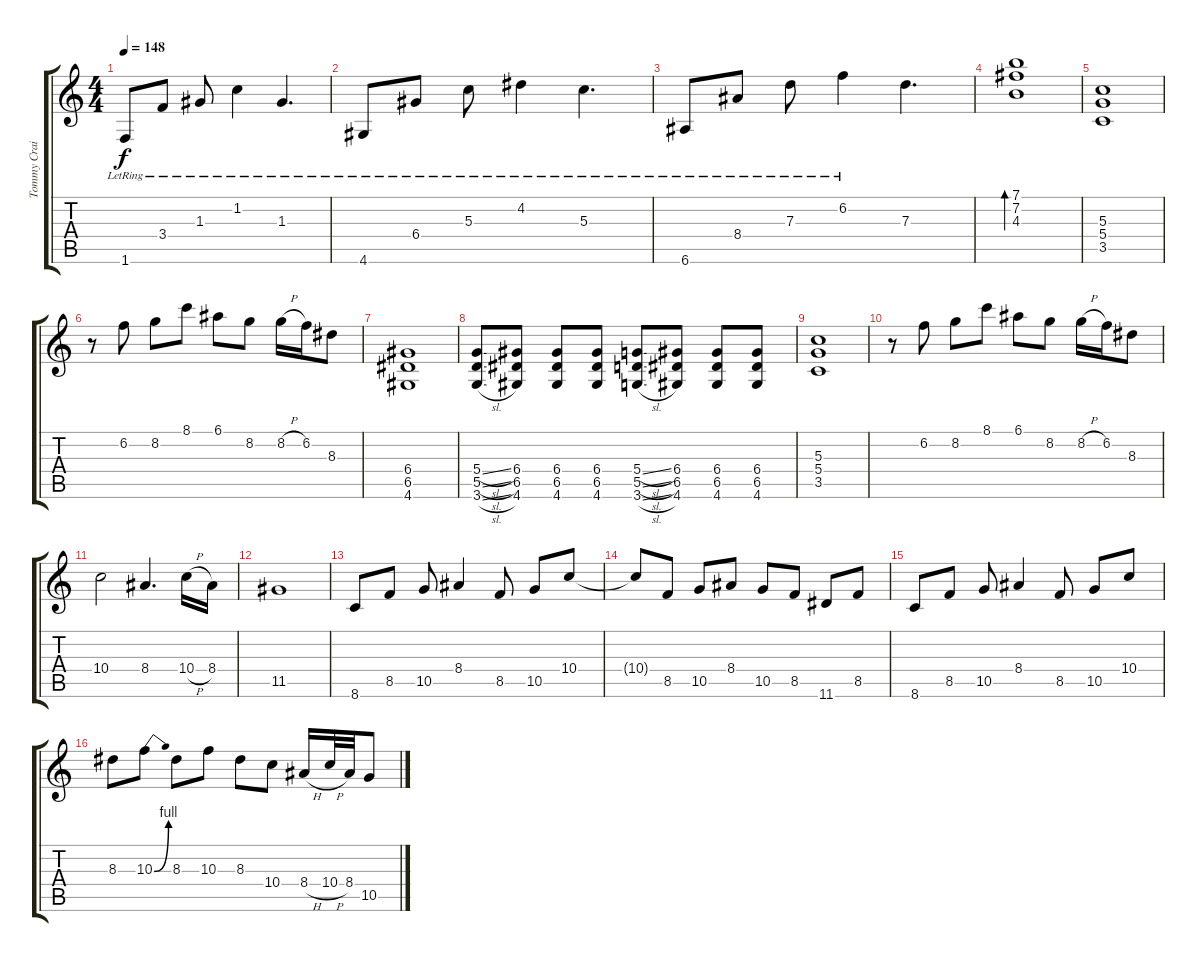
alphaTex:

\track ("Tommy Crain Guitar" "Tommy Crai") {instrument overdrivenguitar}
\staff {score tabs}
\tuning (E4 B3 G3 D3 A2 E2) {hide}
\ts (4 4)
\tempo 148
\clef g2
\ks c
1.6{lr}.8{dy f} 3.4{lr}.8 1.3{lr}.8 1.2{lr}.4 1.3{lr}.4{d} |
4.6{lr}.8 6.4{lr}.8 5.3{lr}.8 4.2{lr}.4 5.3{lr}.4{d} |
6.6{lr}.8 8.4{lr}.8 7.3{lr}.8 6.2{lr}.4 7.3.4{d} |
(7.1 7.2 4.3).1{bd 480 volume 12 balance 8 instrument overdrivenguitar} |
(5.3 5.4 3.5).1{volume 12 balance 16} |
r.8 6.2.8 8.2.8 8.1.8 6.1.8 8.2.8 8.2{h}.16 6.2.16 8.3.8 |
(6.4 6.5 4.6).1 |
(5.4{sl} 5.5{sl} 3.6{sl}).8 (6.4 6.5 4.6).8 (6.4 6.5 4.6).8 (6.4 6.5 4.6).8 (5.4{sl} 5.5{sl} 3.6{sl}).8 (6.4 6.5 4.6).8 (6.4 6.5 4.6).8 (6.4 6.5 4.6).8 |
(5.3 5.4 3.5).1 |
r.8 6.2.8 8.2.8 8.1.8 6.1.8 8.2.8 8.2{h}.16 6.2.16 8.3.8 |
10.4.2{balance 8} 8.4.4{d} 10.4{h}.16 8.4.16 |
11.5.1 |
8.6.8{volume 14 balance 8 instrument overdrivenguitar} 8.5.8 10.5.8 8.4.4 8.5.8 10.5.8 10.4.8 |
10.4{t}.8 8.5.8 10.5.8 8.4.8 10.5.8 8.5.8 11.6.8 8.5.8 |
8.6.8 8.5.8 10.5.8 8.4.4 8.5.8 10.5.8 10.4.8 |
8.3.8{volume 16} 10.3{be (bend 0 0 60 4)}.8 8.3.8 10.3.8 8.3.8 10.4.8 8.4{h}.16 10.4{h}.32 8.4.32 10.5.8
